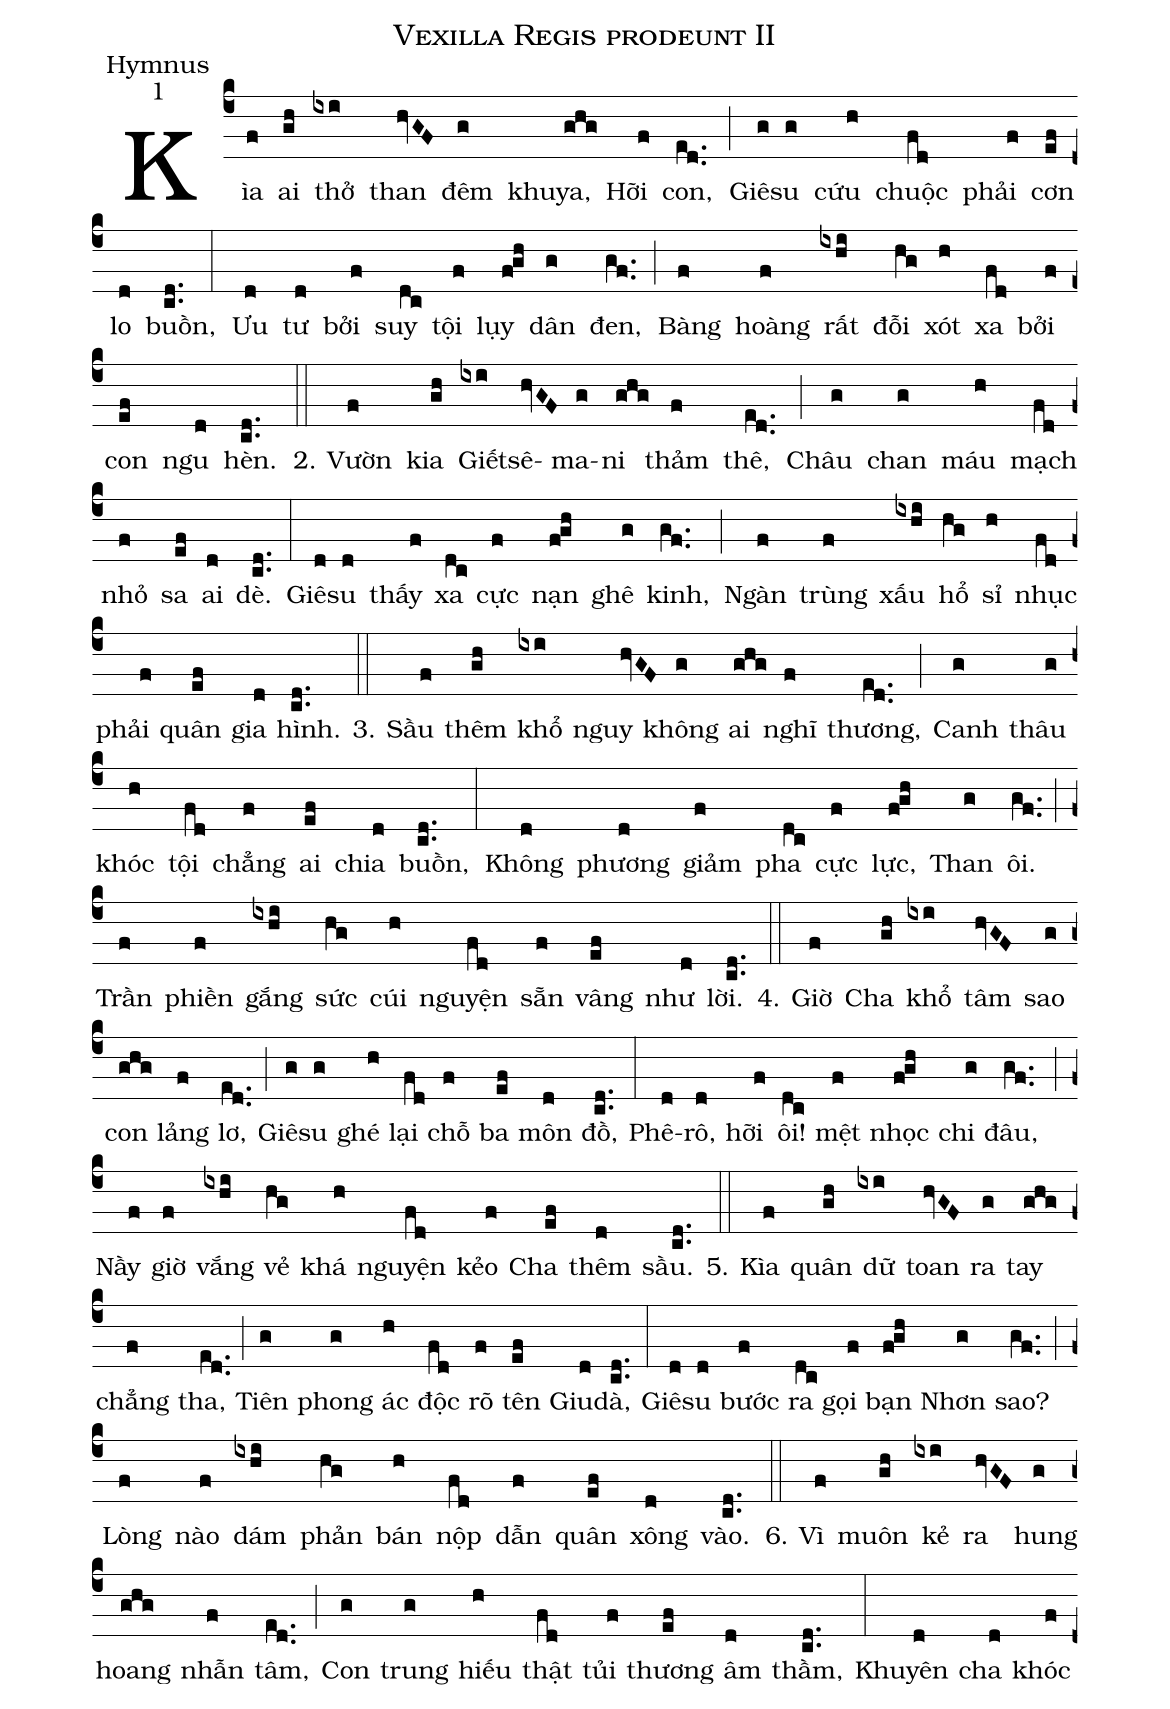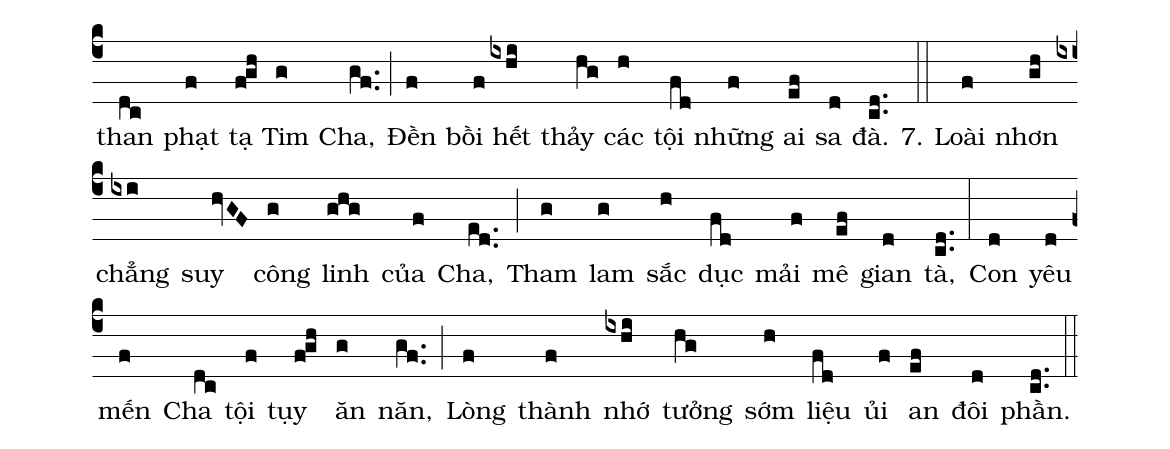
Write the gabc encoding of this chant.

name:Vexilla Regis prodeunt II;
office-part:Hymnus;
mode:1;
%%
(c4)Kìa(f) ai(gh) thở(ixi) than(hvGF) đêm(g) khuya,(ghg) Hỡi(f) con,(ed..) (;)
Giê(g)su(g) cứu(h) chuộc(fd) phải(f) cơn(ef) lo(d) buồn,(cd..) (:)
Ưu(d) tư(d) bởi(f) suy(dc) tội(f) lụy(f!gh) dân(g) đen,(gf..) (;)
Bàng(f) hoàng(f) rất(ixhi) đỗi(hg) xót(h) xa(fd) bởi(f) con(ef) ngu(d) hèn.(cd..) (::)
2. Vườn(f) kia(gh) Giết(ixi)sê(hvGF)ma(g)ni(ghg) thảm(f) thê,(ed..) (;)
Châu(g) chan(g) máu(h) mạch(fd) nhỏ(f) sa(ef) ai(d) dè.(cd..) (:)
Giê(d)su(d) thấy(f) xa(dc) cực(f) nạn(f!gh) ghê(g) kinh,(gf..) (;)
Ngàn(f) trùng(f) xấu(ixhi) hổ(hg) sỉ(h) nhục(fd) phải(f) quân(ef) gia(d) hình.(cd..) (::)
3. Sầu(f) thêm(gh) khổ(ixi) nguy(hvGF) không(g) ai(ghg) nghĩ(f) thương,(ed..) (;)
Canh(g) thâu(g) khóc(h) tội(fd) chẳng(f) ai(ef) chia(d) buồn,(cd..) (:)
Không(d) phương(d) giảm(f) pha(dc) cực(f) lực,(f!gh) Than(g) ôi.(gf..) (;)
Trần(f) phiền(f) gắng(ixhi) sức(hg) cúi(h) nguyện(fd) sẵn(f) vâng(ef) như(d) lời.(cd..) (::)
4. Giờ(f) Cha(gh) khổ(ixi) tâm(hvGF) sao(g) con(ghg) lảng(f) lơ,(ed..) (;)
Giê(g)su(g) ghé(h) lại(fd) chỗ(f) ba(ef) môn(d) đồ,(cd..) (:)
Phê(d)rô,(d) hỡi(f) ôi!(dc) mệt(f) nhọc(f!gh) chi(g) đâu,(gf..) (;)
Nầy(f) giờ(f) vắng(ixhi) vẻ(hg) khá(h) nguyện(fd) kẻo(f) Cha(ef) thêm(d) sầu.(cd..) (::)
5. Kìa(f) quân(gh) dữ(ixi) toan(hvGF) ra(g) tay(ghg) chẳng(f) tha,(ed..) (;)
Tiên(g) phong(g) ác(h) độc(fd) rõ(f) tên(ef) Giu(d)dà,(cd..) (:)
Giê(d)su(d) bước(f) ra(dc) gọi(f) bạn(f!gh) Nhơn(g) sao?(gf..) (;)
Lòng(f) nào(f) dám(ixhi) phản(hg) bán(h) nộp(fd) dẫn(f) quân(ef) xông(d) vào.(cd..) (::)
6. Vì(f) muôn(gh) kẻ(ixi) ra(hvGF) hung(g) hoang(ghg) nhẫn(f) tâm,(ed..) (;)
Con(g) trung(g) hiếu(h) thật(fd) tủi(f) thương(ef) âm(d) thầm,(cd..) (:)
Khuyên(d) cha(d) khóc(f) than(dc) phạt(f) tạ(f!gh) Tim(g) Cha,(gf..) (;)
Đền(f) bồi(f) hết(ixhi) thảy(hg) các(h) tội(fd) những(f) ai(ef) sa(d) đà.(cd..) (::)
7. Loài(f) nhơn(gh) chẳng(ixi) suy(hvGF) công(g) linh(ghg) của(f) Cha,(ed..) (;)
Tham(g) lam(g) sắc(h) dục(fd) mải(f) mê(ef) gian(d) tà,(cd..) (:)
Con(d) yêu(d) mến(f) Cha(dc) tội(f) tụy(f!gh) ăn(g) năn,(gf..) (;)
Lòng(f) thành(f) nhớ(ixhi) tưởng(hg) sớm(h) liệu(fd) ủi(f) an(ef) đôi(d) phần.(cd..) (::)
